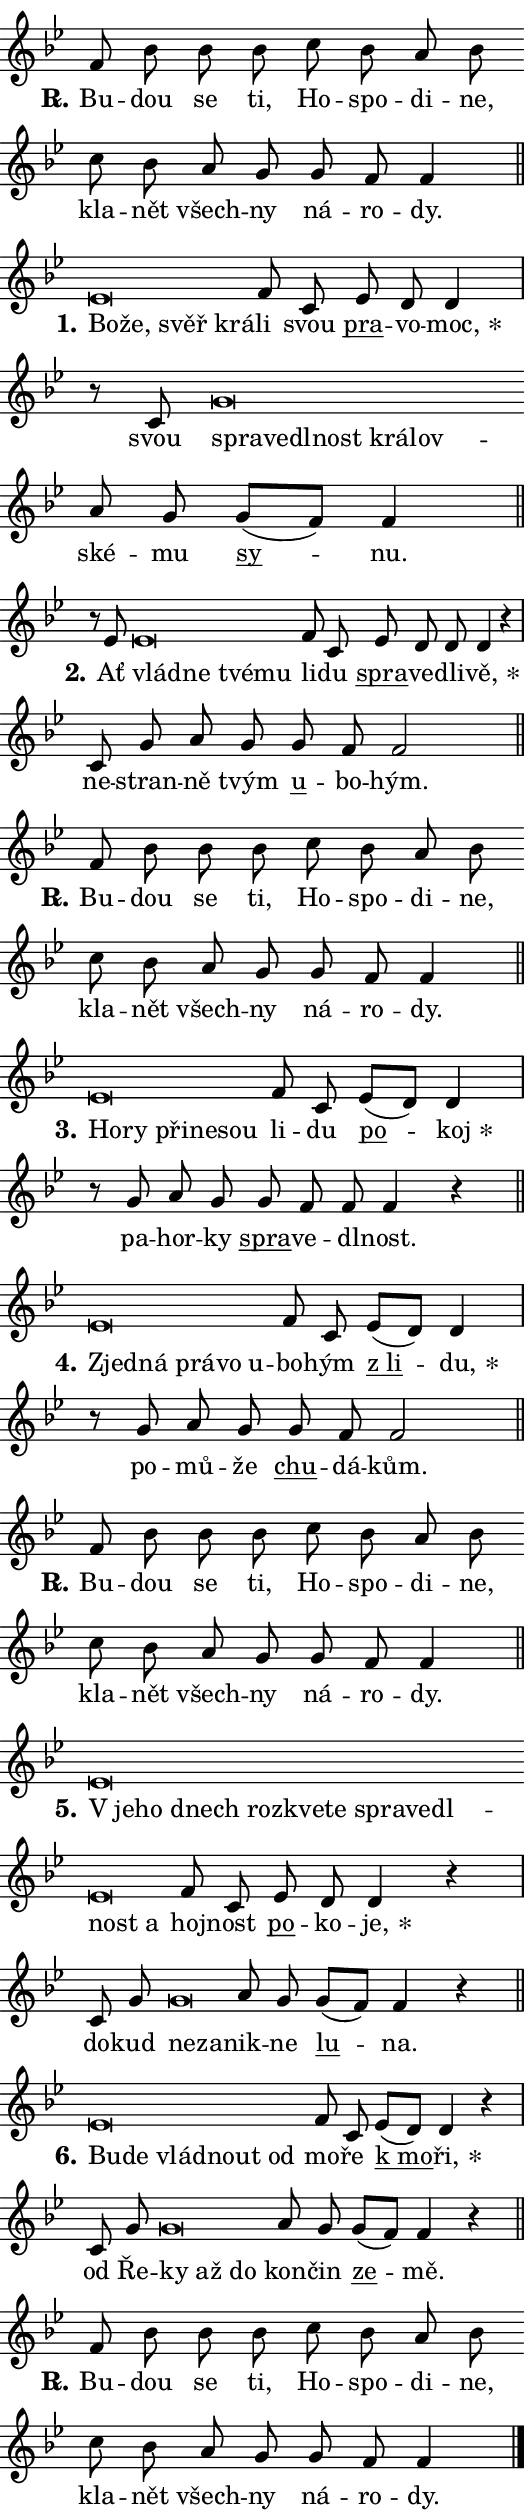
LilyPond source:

\version "2.24.0"
\header { tagline = "" }
\paper {
  indent = 0\cm
  top-margin = 0\cm
  right-margin = 0.13\cm % to fit lyric hyphens
  bottom-margin = 0\cm
  left-margin = 0\cm
  paper-width = 9\cm
  page-breaking = #ly:one-page-breaking
  system-system-spacing.basic-distance = #11
  score-system-spacing.basic-distance = #11
  ragged-last = ##f
}


%% Author: Thomas Morley
%% https://lists.gnu.org/archive/html/lilypond-user/2020-05/msg00002.html
#(define (line-position grob)
"Returns position of @var[grob} in current system:
   @code{'start}, if at first time-step
   @code{'end}, if at last time-step
   @code{'middle} otherwise
"
  (let* ((col (ly:item-get-column grob))
         (ln (ly:grob-object col 'left-neighbor))
         (rn (ly:grob-object col 'right-neighbor))
         (col-to-check-left (if (ly:grob? ln) ln col))
         (col-to-check-right (if (ly:grob? rn) rn col))
         (break-dir-left
           (and
             (ly:grob-property col-to-check-left 'non-musical #f)
             (ly:item-break-dir col-to-check-left)))
         (break-dir-right
           (and
             (ly:grob-property col-to-check-right 'non-musical #f)
             (ly:item-break-dir col-to-check-right))))
        (cond ((eqv? 1 break-dir-left) 'start)
              ((eqv? -1 break-dir-right) 'end)
              (else 'middle))))

#(define (tranparent-at-line-position vctor)
  (lambda (grob)
  "Relying on @code{line-position} select the relevant enry from @var{vctor}.
Used to determine transparency,"
    (case (line-position grob)
      ((end) (not (vector-ref vctor 0)))
      ((middle) (not (vector-ref vctor 1)))
      ((start) (not (vector-ref vctor 2))))))

noteHeadBreakVisibility =
#(define-music-function (break-visibility)(vector?)
"Makes @code{NoteHead}s transparent relying on @var{break-visibility}"
#{
  \override NoteHead.transparent =
    #(tranparent-at-line-position break-visibility)
#})

#(define delete-ledgers-for-transparent-note-heads
  (lambda (grob)
    "Reads whether a @code{NoteHead} is transparent.
If so this @code{NoteHead} is removed from @code{'note-heads} from
@var{grob}, which is supposed to be @code{LedgerLineSpanner}.
As a result ledgers are not printed for this @code{NoteHead}"
    (let* ((nhds-array (ly:grob-object grob 'note-heads))
           (nhds-list
             (if (ly:grob-array? nhds-array)
                 (ly:grob-array->list nhds-array)
                 '()))
           ;; Relies on the transparent-property being done before
           ;; Staff.LedgerLineSpanner.after-line-breaking is executed.
           ;; This is fragile ...
           (to-keep
             (remove
               (lambda (nhd)
                 (ly:grob-property nhd 'transparent #f))
               nhds-list)))
      ;; TODO find a better method to iterate over grob-arrays, similiar
      ;; to filter/remove etc for lists
      ;; For now rebuilt from scratch
      (set! (ly:grob-object grob 'note-heads)  '())
      (for-each
        (lambda (nhd)
          (ly:pointer-group-interface::add-grob grob 'note-heads nhd))
        to-keep))))

squashNotes = {
  \override NoteHead.X-extent = #'(-0.2 . 0.2)
  \override NoteHead.Y-extent = #'(-0.75 . 0)
  \override NoteHead.stencil =
    #(lambda (grob)
       (let ((pos (ly:grob-property grob 'staff-position)))
         (begin
           (if (< pos -7) (display "ERROR: Lower brevis then expected\n") (display ""))
           (if (<= pos -6) ly:text-interface::print ly:note-head::print))))
}
unSquashNotes = {
  \revert NoteHead.X-extent
  \revert NoteHead.Y-extent
  \revert NoteHead.stencil
}

hideNotes = \noteHeadBreakVisibility #begin-of-line-visible
unHideNotes = \noteHeadBreakVisibility #all-visible

% work-around for resetting accidentals
% https://lilypond.org/doc/v2.23/Documentation/notation/displaying-rhythms#unmetered-music
cadenzaMeasure = {
  \cadenzaOff
  \partial 1024 s1024
  \cadenzaOn
}

#(define-markup-command (accent layout props text) (markup?)
  "Underline accented syllable"
  (interpret-markup layout props
    #{\markup \override #'(offset . 4.3) \underline { #text }#}))

responsum = \markup \concat {
  "R" \hspace #-1.05 \path #0.1 #'((moveto 0 0.07) (lineto 0.9 0.8)) \hspace #0.05 "."
}

spaceSize = #0.6828661417322834 % exact space size for TeX Gyre Schola

\layout {
  \context {
    \Staff
    \remove "Time_signature_engraver"
    \override LedgerLineSpanner.after-line-breaking = #delete-ledgers-for-transparent-note-heads
  }
  \context {
    \Lyrics {
      \override LyricSpace.minimum-distance = \spaceSize
      \override LyricText.font-name = #"TeX Gyre Schola"
      \override LyricText.font-size = 1
      \override StanzaNumber.font-name = #"TeX Gyre Schola Bold"
      \override StanzaNumber.font-size = 1
    }
  }
  \context {
    \Score 
    \override NoteHead.text =
      #(lambda (grob) 
        (let ((pos (ly:grob-property grob 'staff-position)))
          #{\markup {
            \combine
              \halign #-0.55 \raise #(if (= pos -6) 0 0.5) \override #'(thickness . 2) \draw-line #'(3.2 . 0)
              \musicglyph "noteheads.sM1"
          }#}))
  }
}

% magnetic-lyrics.ily
%
%   written by
%     Jean Abou Samra <jean@abou-samra.fr>
%     Werner Lemberg <wl@gnu.org>
%
%   adapted by
%     Jiri Hon <jiri.hon@gmail.com>
%
% Version 2022-Apr-15

% https://www.mail-archive.com/lilypond-user@gnu.org/msg149350.html

#(define (Left_hyphen_pointer_engraver context)
   "Collect syllable-hyphen-syllable occurrences in lyrics and store
them in properties.  This engraver only looks to the left.  For
example, if the lyrics input is @code{foo -- bar}, it does the
following.

@itemize @bullet
@item
Set the @code{text} property of the @code{LyricHyphen} grob between
@q{foo} and @q{bar} to @code{foo}.

@item
Set the @code{left-hyphen} property of the @code{LyricText} grob with
text @q{foo} to the @code{LyricHyphen} grob between @q{foo} and
@q{bar}.
@end itemize

Use this auxiliary engraver in combination with the
@code{lyric-@/text::@/apply-@/magnetic-@/offset!} hook."
   (let ((hyphen #f)
         (text #f))
     (make-engraver
      (acknowledgers
       ((lyric-syllable-interface engraver grob source-engraver)
        (set! text grob)))
      (end-acknowledgers
       ((lyric-hyphen-interface engraver grob source-engraver)
        ;(when (not (grob::has-interface grob 'lyric-space-interface))
          (set! hyphen grob)));)
      ((stop-translation-timestep engraver)
       (when (and text hyphen)
         (ly:grob-set-object! text 'left-hyphen hyphen))
       (set! text #f)
       (set! hyphen #f)))))

#(define (lyric-text::apply-magnetic-offset! grob)
   "If the space between two syllables is less than the value in
property @code{LyricText@/.details@/.squash-threshold}, move the right
syllable to the left so that it gets concatenated with the left
syllable.

Use this function as a hook for
@code{LyricText@/.after-@/line-@/breaking} if the
@code{Left_@/hyphen_@/pointer_@/engraver} is active."
   (let ((hyphen (ly:grob-object grob 'left-hyphen #f)))
     (when hyphen
       (let ((left-text (ly:spanner-bound hyphen LEFT)))
         (when (grob::has-interface left-text 'lyric-syllable-interface)
           (let* ((common (ly:grob-common-refpoint grob left-text X))
                  (this-x-ext (ly:grob-extent grob common X))
                  (left-x-ext
                   (begin
                     ;; Trigger magnetism for left-text.
                     (ly:grob-property left-text 'after-line-breaking)
                     (ly:grob-extent left-text common X)))
                  ;; `delta` is the gap width between two syllables.
                  (delta (- (interval-start this-x-ext)
                            (interval-end left-x-ext)))
                  (details (ly:grob-property grob 'details))
                  (threshold (assoc-get 'squash-threshold details 0.2)))
             (when (< delta threshold)
               (let* (;; We have to manipulate the input text so that
                      ;; ligatures crossing syllable boundaries are not
                      ;; disabled.  For languages based on the Latin
                      ;; script this is essentially a beautification.
                      ;; However, for non-Western scripts it can be a
                      ;; necessity.
                      (lt (ly:grob-property left-text 'text))
                      (rt (ly:grob-property grob 'text))
                      (is-space (grob::has-interface hyphen 'lyric-space-interface))
                      (space (if is-space " " ""))
                      (extra-delta (if is-space spaceSize 0))
                      ;; Append new syllable.
                      (ltrt-space (if (and (string? lt) (string? rt))
                                (string-append lt space rt)
                                (make-concat-markup (list lt space rt))))
                      ;; Right-align `ltrt` to the right side.
                      (ltrt-space-markup (grob-interpret-markup
                               grob
                               (make-translate-markup
                                (cons (interval-length this-x-ext) 0)
                                (make-right-align-markup ltrt-space)))))
                 (begin
                   ;; Don't print `left-text`.
                   (ly:grob-set-property! left-text 'stencil #f)
                   ;; Set text and stencil (which holds all collected
                   ;; syllables so far) and shift it to the left.
                   (ly:grob-set-property! grob 'text ltrt-space)
                   (ly:grob-set-property! grob 'stencil ltrt-space-markup)
                   (ly:grob-translate-axis! grob (- (- delta extra-delta)) X))))))))))


#(define (lyric-hyphen::displace-bounds-first grob)
   ;; Make very sure this callback isn't triggered too early.
   (let ((left (ly:spanner-bound grob LEFT))
         (right (ly:spanner-bound grob RIGHT)))
     (ly:grob-property left 'after-line-breaking)
     (ly:grob-property right 'after-line-breaking)
     (ly:lyric-hyphen::print grob)))

squashThreshold = #0.4

\layout {
  \context {
    \Lyrics
    \consists #Left_hyphen_pointer_engraver
    \override LyricText.after-line-breaking =
      #lyric-text::apply-magnetic-offset!
    \override LyricHyphen.stencil = #lyric-hyphen::displace-bounds-first
    \override LyricText.details.squash-threshold = \squashThreshold
    \override LyricHyphen.minimum-distance = 0
    \override LyricHyphen.minimum-length = \squashThreshold
  }
}

squashText = \override LyricText.details.squash-threshold = 9999
unSquashText = \override LyricText.details.squash-threshold = \squashThreshold

leftText = \override LyricText.self-alignment-X = #LEFT
unLeftText = \revert LyricText.self-alignment-X

starOffset = #(lambda (grob) 
                (let ((x_offset (ly:self-alignment-interface::aligned-on-x-parent grob)))
                  (if (= x_offset 0) 0 (+ x_offset 1.2))))

star = #(define-music-function (syllable)(string?)
"Append star separator at the end of a syllable"
#{
  \once \override LyricText.X-offset = #starOffset
  \lyricmode { \markup {
    #syllable
    \override #'((font-name . "TeX Gyre Schola Bold")) \hspace #0.2 \lower #0.65 \larger "*"
  } }
#})

starAccent = #(define-music-function (syllable)(string?)
"Append star separator at the end of a syllable and make accent"
#{
  \once \override LyricText.X-offset = #starOffset
  \lyricmode { \markup {
    \accent #syllable
    \override #'((font-name . "TeX Gyre Schola Bold")) \hspace #0.2 \lower #0.65 \larger "*"
  } }
#})

breath = #(define-music-function (syllable)(string?)
"Append breathing indicator at the end of a syllable"
#{
  \lyricmode { \markup { #syllable "+" } }
#})

optionalBreath = #(define-music-function (syllable)(string?)
"Append optional breathing indicator at the end of a syllable"
#{
  \lyricmode { \markup { #syllable "(+)" } }
#})


\score {
    <<
        \new Voice = "melody" { \cadenzaOn \key bes \major \relative { f'8 bes bes bes \bar "" c bes a bes \bar "" c bes a g \bar "" g f f4 \cadenzaMeasure \bar "||" \break } }
        \new Lyrics \lyricsto "melody" { \lyricmode { \set stanza = \responsum
Bu -- dou se ti, Ho -- spo -- di -- ne, kla -- nět všech -- ny ná -- ro -- dy. } }
    >>
    \layout {}
}

\score {
    <<
        \new Voice = "melody" { \cadenzaOn \key bes \major \relative { \squashNotes es'\breve*1/16 \hideNotes \breve*1/16 \bar "" \breve*1/16 \breve*1/16 \bar "" \unHideNotes \unSquashNotes f8 c \bar "" es d d4 \cadenzaMeasure \bar "|" r8 c \squashNotes g'\breve*1/16 \hideNotes \breve*1/16 \bar "" \breve*1/16 \bar "" \breve*1/16 \bar "" \breve*1/16 \breve*1/16 \bar "" \unHideNotes \unSquashNotes a8 g \bar "" g[( f)] f4 \cadenzaMeasure \bar "||" \break } }
        \new Lyrics \lyricsto "melody" { \lyricmode { \set stanza = "1."
\leftText Bo -- \squashText že, svěř krá -- \unLeftText \unSquashText li svou \markup \accent pra -- vo -- \star moc, svou \leftText spra -- \squashText ve -- dl -- nost krá -- lov -- \unLeftText \unSquashText ské -- mu \markup \accent sy -- nu. } }
    >>
    \layout {}
}

\score {
    <<
        \new Voice = "melody" { \cadenzaOn \key bes \major \relative { r8 es'8 \squashNotes es\breve*1/16 \hideNotes \breve*1/16 \bar "" \breve*1/16 \breve*1/16 \bar "" \unHideNotes \unSquashNotes f8 c \bar "" es d d d4 r \cadenzaMeasure \bar "|" c8 g' a g \bar "" g f f2 \cadenzaMeasure \bar "||" \break } }
        \new Lyrics \lyricsto "melody" { \lyricmode { \set stanza = "2."
Ať \leftText vlád -- \squashText ne tvé -- mu \unLeftText \unSquashText li -- du \markup \accent spra -- ve -- dli -- \star vě, ne -- stran -- ně tvým \markup \accent u -- bo -- hým. } }
    >>
    \layout {}
}

\score {
    <<
        \new Voice = "melody" { \cadenzaOn \key bes \major \relative { f'8 bes bes bes \bar "" c bes a bes \bar "" c bes a g \bar "" g f f4 \cadenzaMeasure \bar "||" \break } }
        \new Lyrics \lyricsto "melody" { \lyricmode { \set stanza = \responsum
Bu -- dou se ti, Ho -- spo -- di -- ne, kla -- nět všech -- ny ná -- ro -- dy. } }
    >>
    \layout {}
}

\score {
    <<
        \new Voice = "melody" { \cadenzaOn \key bes \major \relative { \squashNotes es'\breve*1/16 \hideNotes \breve*1/16 \bar "" \breve*1/16 \bar "" \breve*1/16 \breve*1/16 \bar "" \unHideNotes \unSquashNotes f8 c \bar "" es[( d)] d4 \cadenzaMeasure \bar "|" r8 g a g \bar "" g f f f4 r \cadenzaMeasure \bar "||" \break } }
        \new Lyrics \lyricsto "melody" { \lyricmode { \set stanza = "3."
\leftText Ho -- \squashText ry při -- ne -- sou \unLeftText \unSquashText li -- du \markup \accent po -- \star koj pa -- hor -- ky \markup \accent spra -- ve -- dl -- nost. } }
    >>
    \layout {}
}

\score {
    <<
        \new Voice = "melody" { \cadenzaOn \key bes \major \relative { \squashNotes es'\breve*1/16 \hideNotes \breve*1/16 \bar "" \breve*1/16 \bar "" \breve*1/16 \breve*1/16 \bar "" \unHideNotes \unSquashNotes f8 c \bar "" es[( d)] d4 \cadenzaMeasure \bar "|" r8 g a g \bar "" g f f2 \cadenzaMeasure \bar "||" \break } }
        \new Lyrics \lyricsto "melody" { \lyricmode { \set stanza = "4."
\leftText Zjed -- \squashText ná prá -- vo u -- \unLeftText \unSquashText bo -- hým \markup \accent "z li" -- \star du, po -- mů -- že \markup \accent chu -- dá -- kům. } }
    >>
    \layout {}
}

\score {
    <<
        \new Voice = "melody" { \cadenzaOn \key bes \major \relative { f'8 bes bes bes \bar "" c bes a bes \bar "" c bes a g \bar "" g f f4 \cadenzaMeasure \bar "||" \break } }
        \new Lyrics \lyricsto "melody" { \lyricmode { \set stanza = \responsum
Bu -- dou se ti, Ho -- spo -- di -- ne, kla -- nět všech -- ny ná -- ro -- dy. } }
    >>
    \layout {}
}

\score {
    <<
        \new Voice = "melody" { \cadenzaOn \key bes \major \relative { \squashNotes es'\breve*1/16 \hideNotes \breve*1/16 \bar "" \breve*1/16 \bar "" \breve*1/16 \bar "" \breve*1/16 \bar "" \breve*1/16 \bar "" \breve*1/16 \bar "" \breve*1/16 \bar "" \breve*1/16 \bar "" \breve*1/16 \breve*1/16 \bar "" \unHideNotes \unSquashNotes f8 c \bar "" es d d4 r \cadenzaMeasure \bar "|" c8 g' \bar "" \squashNotes g\breve*1/16 \hideNotes \breve*1/16 \bar "" \unHideNotes \unSquashNotes a8 g \bar "" g[( f)] f4 r \cadenzaMeasure \bar "||" \break } }
        \new Lyrics \lyricsto "melody" { \lyricmode { \set stanza = "5."
\leftText "V je" -- \squashText ho dnech roz -- kve -- te spra -- ve -- dl -- nost a \unLeftText \unSquashText hoj -- nost \markup \accent po -- ko -- \star je, do -- kud \leftText ne -- \squashText za -- \unLeftText \unSquashText nik -- ne \markup \accent lu -- na. } }
    >>
    \layout {}
}

\score {
    <<
        \new Voice = "melody" { \cadenzaOn \key bes \major \relative { \squashNotes es'\breve*1/16 \hideNotes \breve*1/16 \bar "" \breve*1/16 \bar "" \breve*1/16 \breve*1/16 \bar "" \unHideNotes \unSquashNotes f8 c \bar "" es[( d)] d4 r \cadenzaMeasure \bar "|" c8 g' \bar "" \squashNotes g\breve*1/16 \hideNotes \breve*1/16 \breve*1/16 \bar "" \unHideNotes \unSquashNotes a8 g \bar "" g[( f)] f4 r \cadenzaMeasure \bar "||" \break } }
        \new Lyrics \lyricsto "melody" { \lyricmode { \set stanza = "6."
\leftText Bu -- \squashText de vlád -- nout od \unLeftText \unSquashText mo -- ře \markup \accent "k mo" -- \star ři, od Ře -- \leftText ky \squashText až do \unLeftText \unSquashText kon -- čin \markup \accent ze -- mě. } }
    >>
    \layout {}
}

\score {
    <<
        \new Voice = "melody" { \cadenzaOn \key bes \major \relative { f'8 bes bes bes \bar "" c bes a bes \bar "" c bes a g \bar "" g f f4 \cadenzaMeasure \bar "||" \break } \bar "|." }
        \new Lyrics \lyricsto "melody" { \lyricmode { \set stanza = \responsum
Bu -- dou se ti, Ho -- spo -- di -- ne, kla -- nět všech -- ny ná -- ro -- dy. } }
    >>
    \layout {}
}
